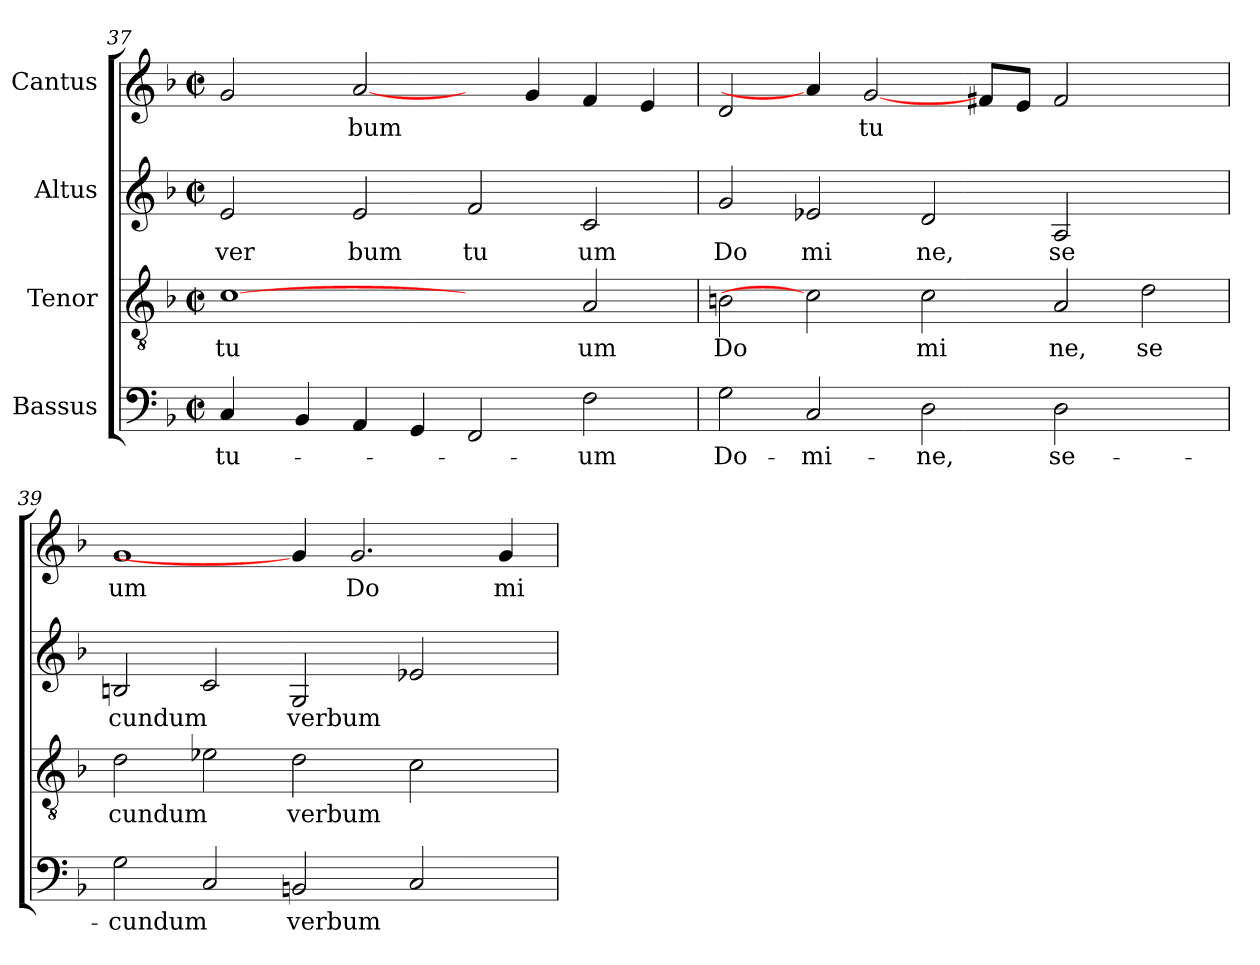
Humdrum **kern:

**kern	**text	**kern	**text	**kern	**text	**kern	**text
*part4	*part4	*part3	*part3	*part2	*part2	*part1	*part1
*staff4	*staff4	*staff3	*staff3	*staff2	*staff2	*staff1	*staff1
*I"Bassus	*	*I"Tenor	*	*I"Altus	*	*I"Cantus	*
!!LO:LB:g=z
*clefF4	*	*clefGv2	*	*clefG2	*	*clefG2	*
*k[b-]	*	*k[b-]	*	*k[b-]	*	*k[b-]	*
*F:	*	*F:	*	*F:	*	*F:	*
*M2/2	*	*M2/2	*	*M2/2	*	*M2/2	*
*met(c|)	*	*met(c|)	*	*met(c|)	*	*met(c|)	*
=37	=37	=37	=37	=37	=37	=37	=37
!	!LO:LY:b:cj	!	!LO:LY:b:cj	!	!LO:LY:b:cj	!	!
*	*	*	*	*	*	*^	*
4C/	tu-	[1c	tu	2e/	ver	2g/	8ryy	.
.	.	.	.	.	.	.	1...ryy	.
4BB-/	.	.	.	.	.	.	.	.
!	!	!	!	!	!LO:LY:b:cj	!	!	!LO:LY:b
4AA/	.	.	.	2e/	bum	[2a/	.	bum
4GG/	.	.	.	.	.	.	.	.
!	!	!	!	!	!LO:LY:b:cj	!	!	!
2FF/	.	2ryy	.	2f/	tu	4ryy	.	.
.	.	.	.	.	.	4g/	.	.
!	!LO:LY:b:cj	!	!LO:LY:b:cj	!	!LO:LY:b:cj	!	!	!
2F\	-um	2A/	um	2c/	um	4f/	.	.
.	.	.	.	.	.	4e/	.	.
=38	=38	=38	=38	=38	=38	=38	=38	=38
!	!LO:LY:b:cj	!	!LO:LY:b:cj	!	!LO:LY:b:cj	!	!	!
*	*	*	*	*	*	*v	*v	*
2G\	Do-	2Bn\	Do	2g/	Do	2d/	.
!	!LO:LY:b:cj	!	!	!	!LO:LY:b:cj	!	!
2C/	-mi-	2c]	.	2e-X/	mi	4a/]	.
!	!	!	!	!	!	!	!LO:LY:b:cj
.	.	.	.	.	.	[2g/	tu
!	!LO:LY:b:cj	!	!LO:LY:b:cj	!	!LO:LY:b:cj	!	!
2D\	-ne,	2c\	mi	2d/	ne,	.	.
.	.	.	.	.	.	8f#/L	.
.	.	.	.	.	.	8e/J	.
!	!LO:LY:b:cj	!	!LO:LY:b:cj	!	!LO:LY:b:cj	!	!
2D\	se-	2A/	ne,	2A/	se	2f#/	.
!	!	!	!LO:LY:b:cj	!	!	!	!
2ryy	.	2d\	se	2ryy	.	2ryy	.
=39	=39	=39	=39	=39	=39	=39	=39
!	!LO:LY:b	!	!LO:LY:b	!	!LO:LY:b	!	!LO:LY:b:cj
2G\	-cundum	2d\	cundum	2Bn/	cundum	1g	um
2C/	.	2e-X\	.	2c/	.	.	.
!	!LO:LY:b	!	!LO:LY:b	!	!LO:LY:b	!	!
2BBn/	verbum	2d\	verbum	2G/	verbum	4g/]	.
!	!	!	!	!	!	!	!LO:LY:b:cj
.	.	.	.	.	.	2.g/	Do
2C/	.	2c\	.	2e-X/	.	.	.
!	!	!	!	!	!	!	!LO:LY:b:cj
4ryy	.	4ryy	.	4ryy	.	4g/	mi
=	=	=	=	=	=	=	=
*-	*-	*-	*-	*-	*-	*-	*-
